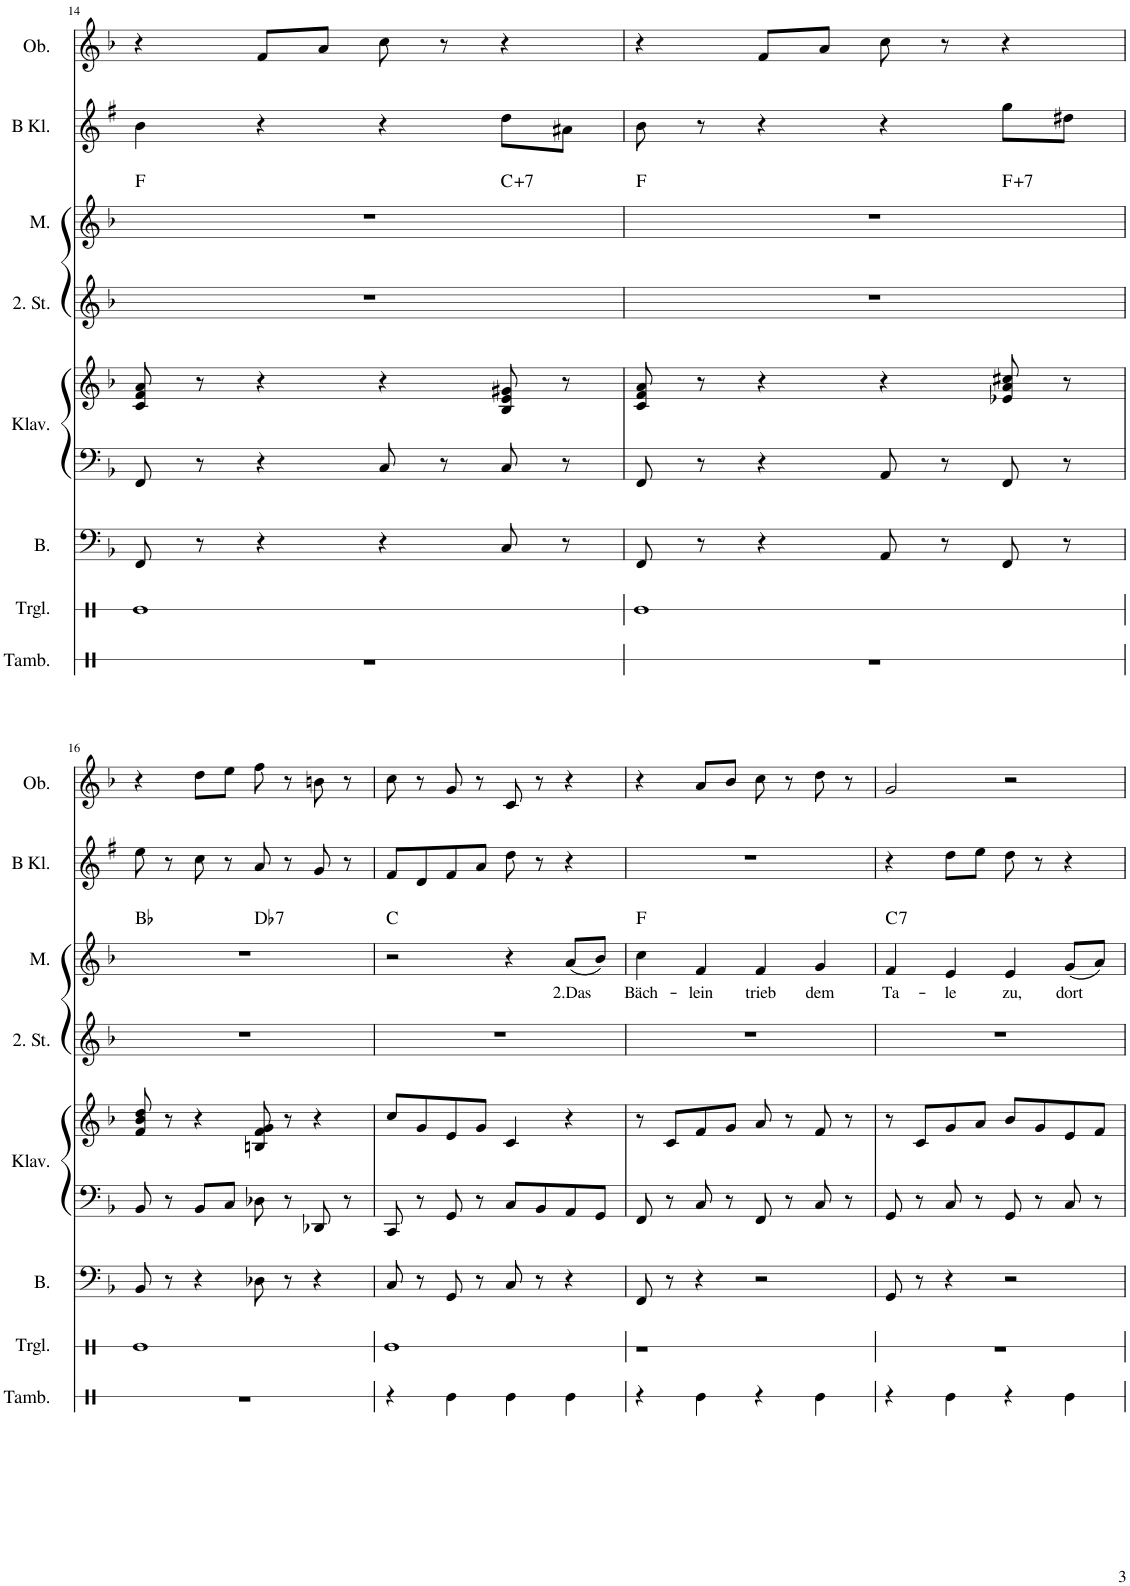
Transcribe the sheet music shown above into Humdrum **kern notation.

**kern	**kern	**kern	**kern	**kern	**kern	**kern	**text	**harte	**kern	**kern
*part8	*part7	*part6	*part5	*part5	*part4	*part3	*part3	*part3	*part2	*part1
*staff9	*staff8	*staff7	*staff6	*staff5	*staff4	*staff3	*staff3	*	*staff2	*staff1
*I"Tamburin	*I"Triangel	*I"Bass	*I"Klavier	*	*I"2. Stimme	*I"Melodie	*	*	*I"B Klarinette	*I"Oboe
*I'Tamb.	*I'Trgl.	*I'B.	*I'Klav.	*	*I'2. St.	*I'M.	*	*	*I'B Kl.	*I'Ob.
!!LO:PB:g=z
*clefX	*clefX	*clefF4	*clefF4	*clefG2	*clefG2	*clefG2	*	*	*clefG2	*clefG2
*	*	*	*	*	*	*	*	*	*Trd1c2	*
*k[b-]	*k[b-]	*k[b-]	*k[b-]	*k[b-]	*k[b-]	*k[b-]	*	*	*k[f#]	*k[b-]
=14	=14	=14	=14	=14	=14	=14	=14	=14	=14	=14
*	*	*	*	*	*	*^	*	*	*	*
1r	1Re	8FF/	8FF/	8c/ 8f/ 8a/	1r	1r	2.ryy	.	F:maj	4b\	4r
.	.	8r	8r	8r	.	.	.	.	.	.	.
.	.	4r	4r	4r	.	.	.	.	.	4r	8f/L
.	.	.	.	.	.	.	.	.	.	.	8a/J
.	.	4r	8C/	4r	.	.	.	.	.	4r	8cc\
.	.	.	8r	.	.	.	.	.	.	.	8r
!	!	!	!	!	!	!	!	!	!LO:H:kt=7	!	!
.	.	8C/	8C/	8B-/ 8e/ 8g#X/	.	.	4ryy	.	C:aug(b7)	8dd\L	4r
.	.	8r	8r	8r	.	.	.	.	.	8a#X\J	.
=15	=15	=15	=15	=15	=15	=15	=15	=15	=15	=15	=15
1r	1Re	8FF/	8FF/	8c/ 8f/ 8a/	1r	1r	2.ryy	.	F:maj	8b\	4r
.	.	8r	8r	8r	.	.	.	.	.	8r	.
.	.	4r	4r	4r	.	.	.	.	.	4r	8f/L
.	.	.	.	.	.	.	.	.	.	.	8a/J
.	.	8AA/	8AA/	4r	.	.	.	.	.	4r	8cc\
.	.	8r	8r	.	.	.	.	.	.	.	8r
!	!	!	!	!	!	!	!	!	!LO:H:kt=7	!	!
.	.	8FF/	8FF/	8e-X/ 8a/ 8cc#X/	.	.	4ryy	.	F:aug(b7)	8gg\L	4r
.	.	8r	8r	8r	.	.	.	.	.	8dd#X\J	.
!!LO:LB:g=z
=16	=16	=16	=16	=16	=16	=16	=16	=16	=16	=16	=16
1r	1Re	8BB-/	8BB-/	8f/ 8b-/ 8dd/	1r	1r	2ryy	.	Bb:maj	8ee\	4r
.	.	8r	8r	8r	.	.	.	.	.	8r	.
.	.	4r	8BB-/L	4r	.	.	.	.	.	8cc\	8dd\L
.	.	.	8C/J	.	.	.	.	.	.	8r	8ee\J
!	!	!	!	!	!	!	!	!	!LO:H:kt=7	!	!
.	.	8D-X\	8D-X\	8Bn/ 8f/ 8g/	.	.	2ryy	.	Db:7	8a/	8ff\
.	.	8r	8r	8r	.	.	.	.	.	8r	8r
.	.	4r	8DD-X/	4r	.	.	.	.	.	8g/	8bn\
.	.	.	8r	.	.	.	.	.	.	8r	8r
*	*	*	*	*	*	*v	*v	*	*	*	*
=17	=17	=17	=17	=17	=17	=17	=17	=17	=17	=17
4r	1Re	8C/	8CC/	8cc/L	1r	2r	.	C:maj	8f#/L	8cc\
.	.	8r	8r	8g/	.	.	.	.	8d/	8r
4Re\	.	8GG/	8GG/	8e/	.	.	.	.	8f#/	8g/
.	.	8r	8r	8g/J	.	.	.	.	8a/J	8r
4Re\	.	8C/	8C/L	4c/	.	4r	.	.	8dd\	8c/
.	.	8r	8BB-/	.	.	.	.	.	8r	8r
!	!	!	!	!	!	!	!LO:LY:b	!	!	!
4Re\	.	4r	8AA/	4r	.	(8a/L	2.Das	.	4r	4r
.	.	.	8GG/J	.	.	8b-/J)	.	.	.	.
=18	=18	=18	=18	=18	=18	=18	=18	=18	=18	=18
!	!	!	!	!	!	!	!LO:LY:b	!	!	!
4r	1r	8FF/	8FF/	8r	1r	4cc\	Bäch-	F:maj	1r	4r
.	.	8r	8r	8c/L	.	.	.	.	.	.
!	!	!	!	!	!	!	!LO:LY:b	!	!	!
4Re\	.	4r	8C/	8f/	.	4f/	-lein	.	.	8a/L
.	.	.	8r	8g/J	.	.	.	.	.	8b-/J
!	!	!	!	!	!	!	!LO:LY:b	!	!	!
4r	.	2r	8FF/	8a/	.	4f/	trieb	.	.	8cc\
.	.	.	8r	8r	.	.	.	.	.	8r
!	!	!	!	!	!	!	!LO:LY:b	!	!	!
4Re\	.	.	8C/	8f/	.	4g/	dem	.	.	8dd\
.	.	.	8r	8r	.	.	.	.	.	8r
=19	=19	=19	=19	=19	=19	=19	=19	=19	=19	=19
!	!	!	!	!	!	!	!LO:LY:b	!LO:H:kt=7	!	!
4r	1r	8GG/	8GG/	8r	1r	4f/	Ta-	C:7	4r	2g/
.	.	8r	8r	8c/L	.	.	.	.	.	.
!	!	!	!	!	!	!	!LO:LY:b	!	!	!
4Re\	.	4r	8C/	8g/	.	4e/	-le	.	8dd\L	.
.	.	.	8r	8a/J	.	.	.	.	8ee\J	.
!	!	!	!	!	!	!	!LO:LY:b	!	!	!
4r	.	2r	8GG/	8b-/L	.	4e/	zu,	.	8dd\	2r
.	.	.	8r	8g/	.	.	.	.	8r	.
!	!	!	!	!	!	!	!LO:LY:b	!	!	!
4Re\	.	.	8C/	8e/	.	(8g/L	dort	.	4r	.
.	.	.	8r	8f/J	.	8a/J)	.	.	.	.
=	=	=	=	=	=	=	=	=	=	=
*-	*-	*-	*-	*-	*-	*-	*-	*-	*-	*-
